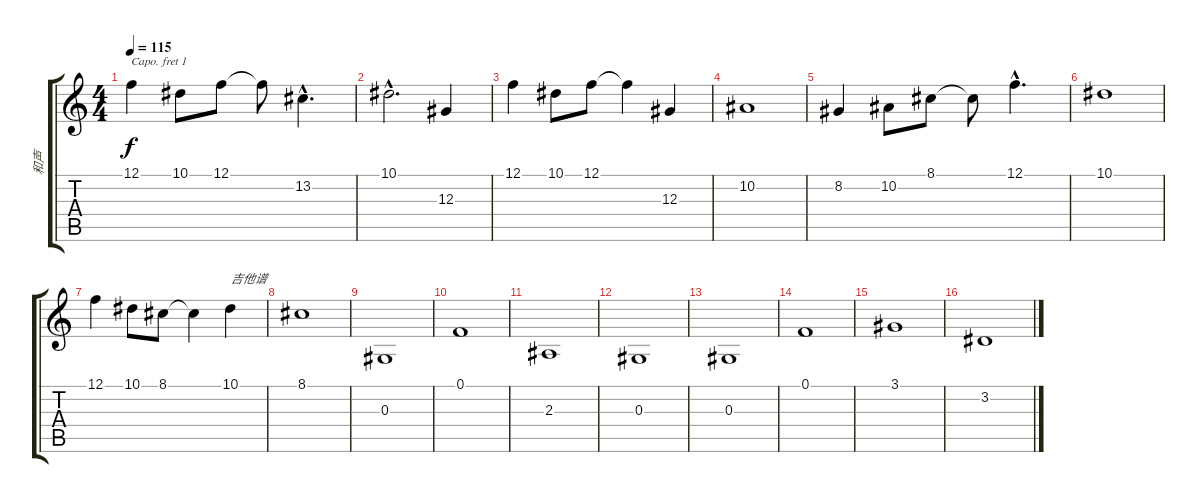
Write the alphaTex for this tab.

\track ("和声" "和声") {instrument flute}
\staff {score tabs}
\capo 1
\tuning (E4 B3 G3 D3 A2 E2) {hide}
\ts (4 4)
\tempo 115
\clef g2
\ks c
12.1.4{dy f} 10.1.8 12.1.8 12.1{t}.8 13.2{hac}.4{d} |
10.1{hac}.2{d} 12.3.4 |
12.1.4 10.1.8 12.1.8 12.1{t}.4 12.3.4 |
10.2.1 |
8.2.4 10.2.8 8.1.8 8.1{t}.8 12.1{hac}.4{d} |
10.1.1 |
12.1.4 10.1.8 8.1.8 8.1{t}.4 10.1.4{txt "吉他谱"} |
8.1.1 |
0.3.1 |
0.1.1 |
2.3.1 |
0.3.1 |
0.3.1 |
0.1.1 |
3.1.1 |
3.2.1
